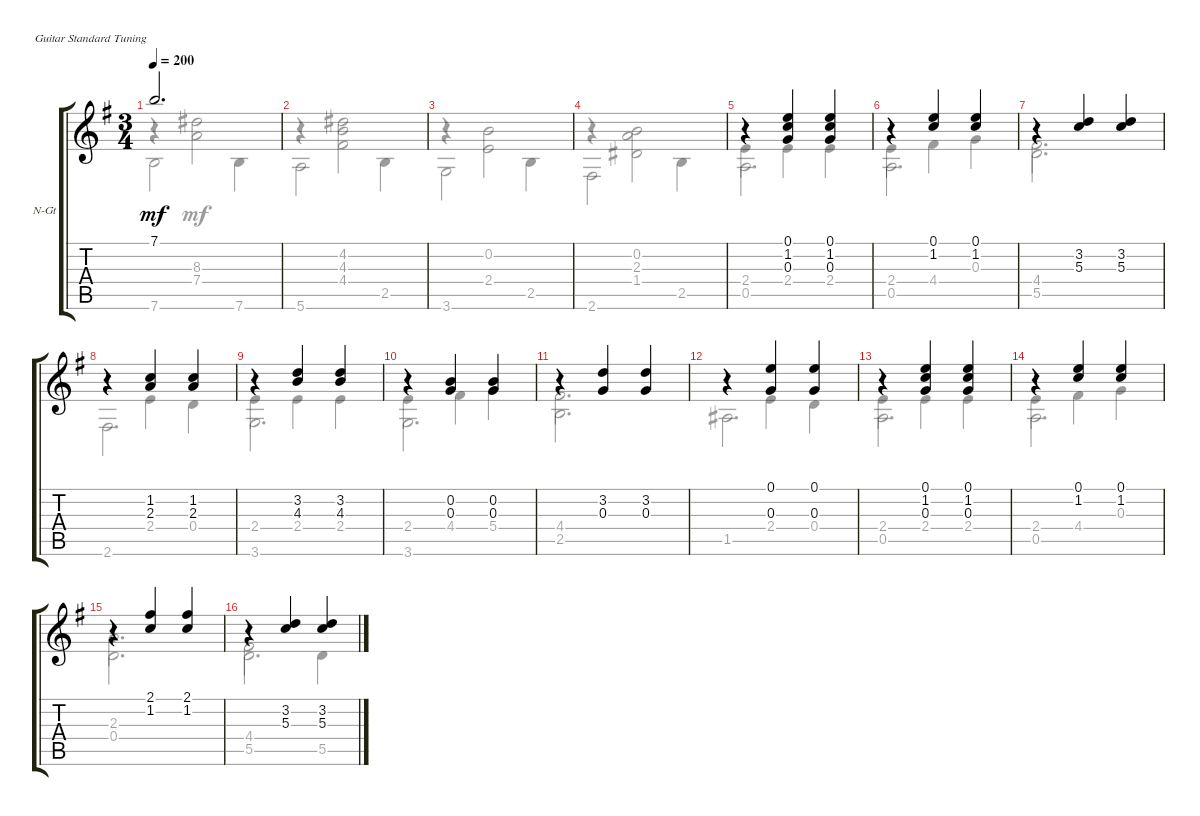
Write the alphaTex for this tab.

\defaultSystemsLayout 4
\bracketExtendMode groupsimilarinstruments
\firstSystemTrackNameOrientation horizontal
\otherSystemsTrackNameOrientation horizontal
\track ("Nylon Guitar" "N-Gt") {instrument acousticguitarnylon}
\staff {score tabs}
\tuning (E4 B3 G3 D3 A2 E2)
\voice
\ts (3 4)
\tempo 200
\clef g2
\scale
0.173844
\ks eminor
7.1.2{d dy mf} |
\scale
0.170654 |
\scale
0.170654 |
\scale
0.197053 |
\scale
0.200737 r.4 (0.1 1.2 0.3).4 (0.1 1.2 0.3).4 |
\scale
0.200737 r.4 (0.1 1.2).4 (0.1 1.2).4 |
\scale
0.200737 r.4 (3.2 5.3).4 (3.2 5.3).4 |
\scale
0.200737 r.4 (1.2 2.3).4 (1.2 2.3).4 |
\scale
0.196043 r.4 (3.2 4.3).4 (3.2 4.3).4 |
\scale
0.196043 r.4 (0.3 0.2).4 (0.3 0.2).4 |
\scale
0.196043 r.4 (0.3 3.2).4 (0.3 3.2).4 |
\scale
0.215827 r.4 (0.3 0.1).4 (0.3 0.1).4 |
\scale
0.196043 r.4 (0.3 0.1 1.2).4 (0.3 1.2 0.1).4 |
\scale
0.178982 r.4 (0.1 1.2).4 (0.1 1.2).4 |
\scale
0.178982 r.4 (1.2 2.1).4 (1.2 2.1).4 |
\scale
0.178982 r.4 (3.2 5.3).4 (3.2 5.3).4
\voice
\clef g2
\ottava regular
\simile none
\scale
0.173844
\ks eminor
7.6.2{dy mf} 7.6.4 |
\scale
0.170654 5.6.2 2.5.4 |
\scale
0.170654 3.6.2 2.5.4 |
\scale
0.197053 2.6.2 2.5.4 |
\scale
0.200737 0.5.2{d} |
\scale
0.200737 0.5.2{d} |
\scale
0.200737 4.4.2{d} |
\scale
0.200737 2.6.2{d} |
\scale
0.196043 3.6.2{d} |
\scale
0.196043 3.6.2{d} |
\scale
0.196043 2.5.2{d} |
\scale
0.215827 1.5.2{d} |
\scale
0.196043 0.5.2{d} |
\scale
0.178982 0.5.2{d} |
\scale
0.178982 0.4.2{d} |
\scale
0.178982 4.4.2 5.5.4
\voice
\clef g2
\ottava regular
\simile none
\scale
0.173844
\ks eminor
r.4{dy mf} (8.3 7.4).2 |
\scale
0.170654 r.4 (4.2 4.3 4.4).2 |
\scale
0.170654 r.4 (2.4 0.2).2 |
\scale
0.197053 r.4 (1.4 2.3 0.2).2 |
\scale
0.200737 2.4.4 2.4.4 2.4.4 |
\scale
0.200737 2.4.4 4.4.4 0.3.4 |
\scale
0.200737 5.5.2{d} |
\scale
0.200737 r.4 2.4.4 0.4.4 |
\scale
0.196043 2.4.4 2.4.4 2.4.4 |
\scale
0.196043 2.4.4 4.4.4 5.4.4 |
\scale
0.196043 4.4.2{d} |
\scale
0.215827 r.4 2.4.4 0.4.4 |
\scale
0.196043 2.4.4 2.4.4 2.4.4 |
\scale
0.178982 2.4.4 4.4.4 0.3.4 |
\scale
0.178982 2.3.2{d} |
\scale
0.178982 5.5.2{d}
